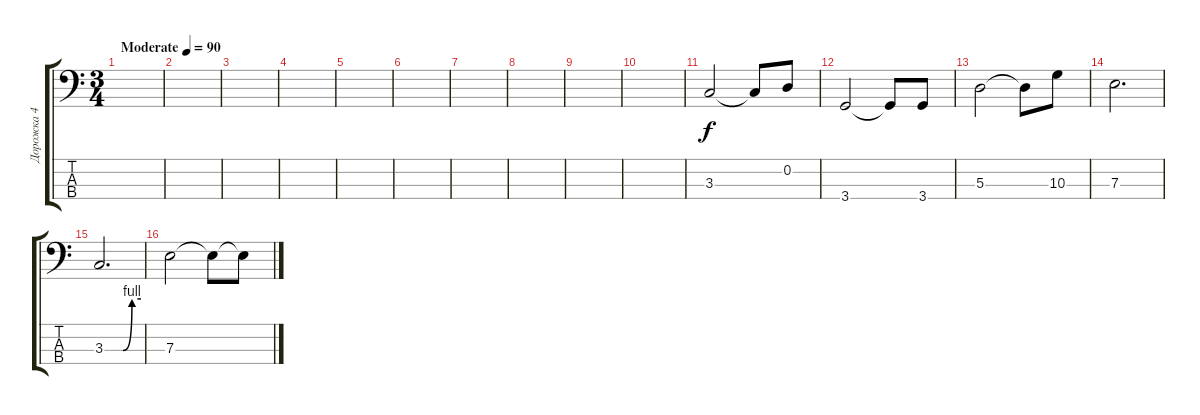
\track ("Дорожка 4" "Дорожка 4") {instrument electricbasspick}
\staff {score tabs}
\tuning (G2 D2 A1 E1) {hide}
\ts (3 4)
\tempo (90 "Moderate")
\clef f4
\ks c
|
|
|
|
|
|
|
|
|
|
3.3.2 3.3{t}.8 0.2.8 |
3.4.2 3.4{t}.8 3.4.8 |
5.3.2 5.3{t}.8 10.3.8 |
7.3.2{d} |
3.3{be (custom 0 0 30 0 45 4 60 4)}.2{d} |
7.3.2 7.3{t}.8 7.3{t}.8
